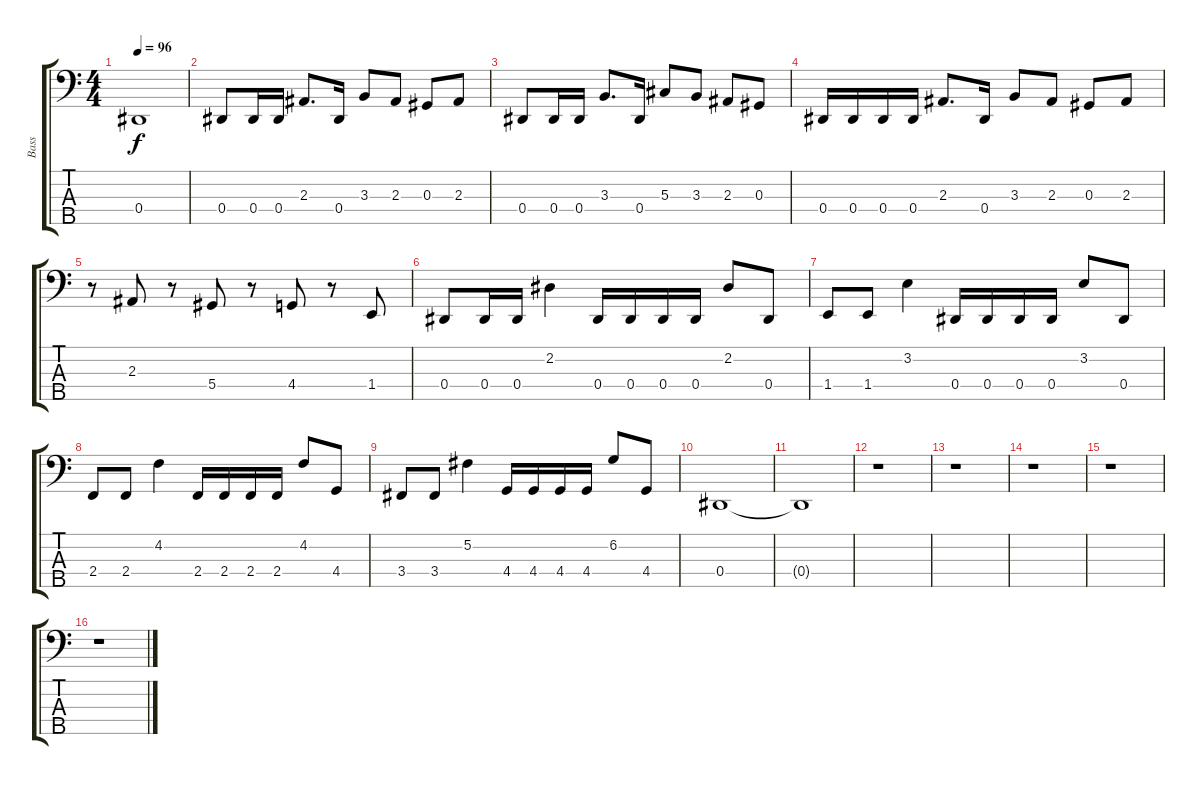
\track ("Bass" "Bass") {instrument electricbassfinger}
\staff {score tabs}
\tuning (Gb2 Db2 Ab1 Eb1 Bb0) {hide}
\ts (4 4)
\tempo 96
\clef f4
\ks c
0.4.1{dy f} |
0.4.8 0.4.16 0.4.16 2.3.8{d} 0.4.16 3.3.8 2.3.8 0.3.8 2.3.8 |
0.4.8 0.4.16 0.4.16 3.3.8{d} 0.4.16 5.3.8 3.3.8 2.3.8 0.3.8 |
0.4.16 0.4.16 0.4.16 0.4.16 2.3.8{d} 0.4.16 3.3.8 2.3.8 0.3.8 2.3.8 |
r.8 2.3.8 r.8 5.4.8 r.8 4.4.8 r.8 1.4.8 |
0.4.8 0.4.16 0.4.16 2.2.4 0.4.16 0.4.16 0.4.16 0.4.16 2.2.8 0.4.8 |
1.4.8 1.4.8 3.2.4 0.4.16 0.4.16 0.4.16 0.4.16 3.2.8 0.4.8 |
2.4.8 2.4.8 4.2.4 2.4.16 2.4.16 2.4.16 2.4.16 4.2.8 4.4.8 |
3.4.8 3.4.8 5.2.4 4.4.16 4.4.16 4.4.16 4.4.16 6.2.8 4.4.8 |
0.4.1 |
0.4{t}.1 |
r.1 |
r.1 |
r.1 |
r.1 |
r.1
